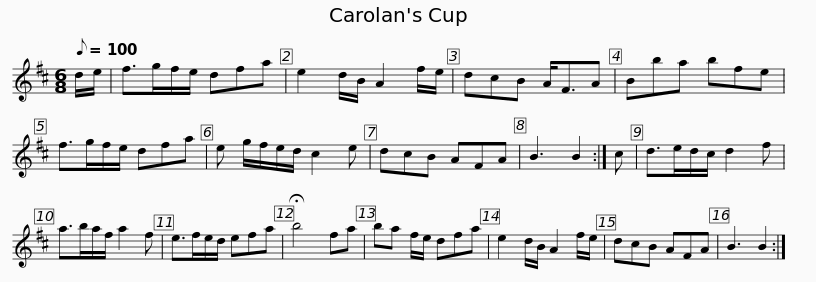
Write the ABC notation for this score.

X:1
L:1/8
Q:1/8=100
M:6/8
I:linebreak $
K:Bmin
V:1 treble
V:1
 d/e/ | f>gf/e/ dfa | e2 d/B/ A2 f/e/ | dcB A<FA | Bba bfe | %5
 f>gf/e/ dfa | e g/f/e/d/ c2 e |$ dcB AFA | B3 B2 :| c | %10
 d>ed/c/ d2 f | a>ba/f/ a2 f | e>fe/d/ efa | !fermata!b4 fa | ba f/e/ dfa |$ %15
 e2 d/B/ A2 f/e/ | dcB AFA | B3 B2 :| %18
